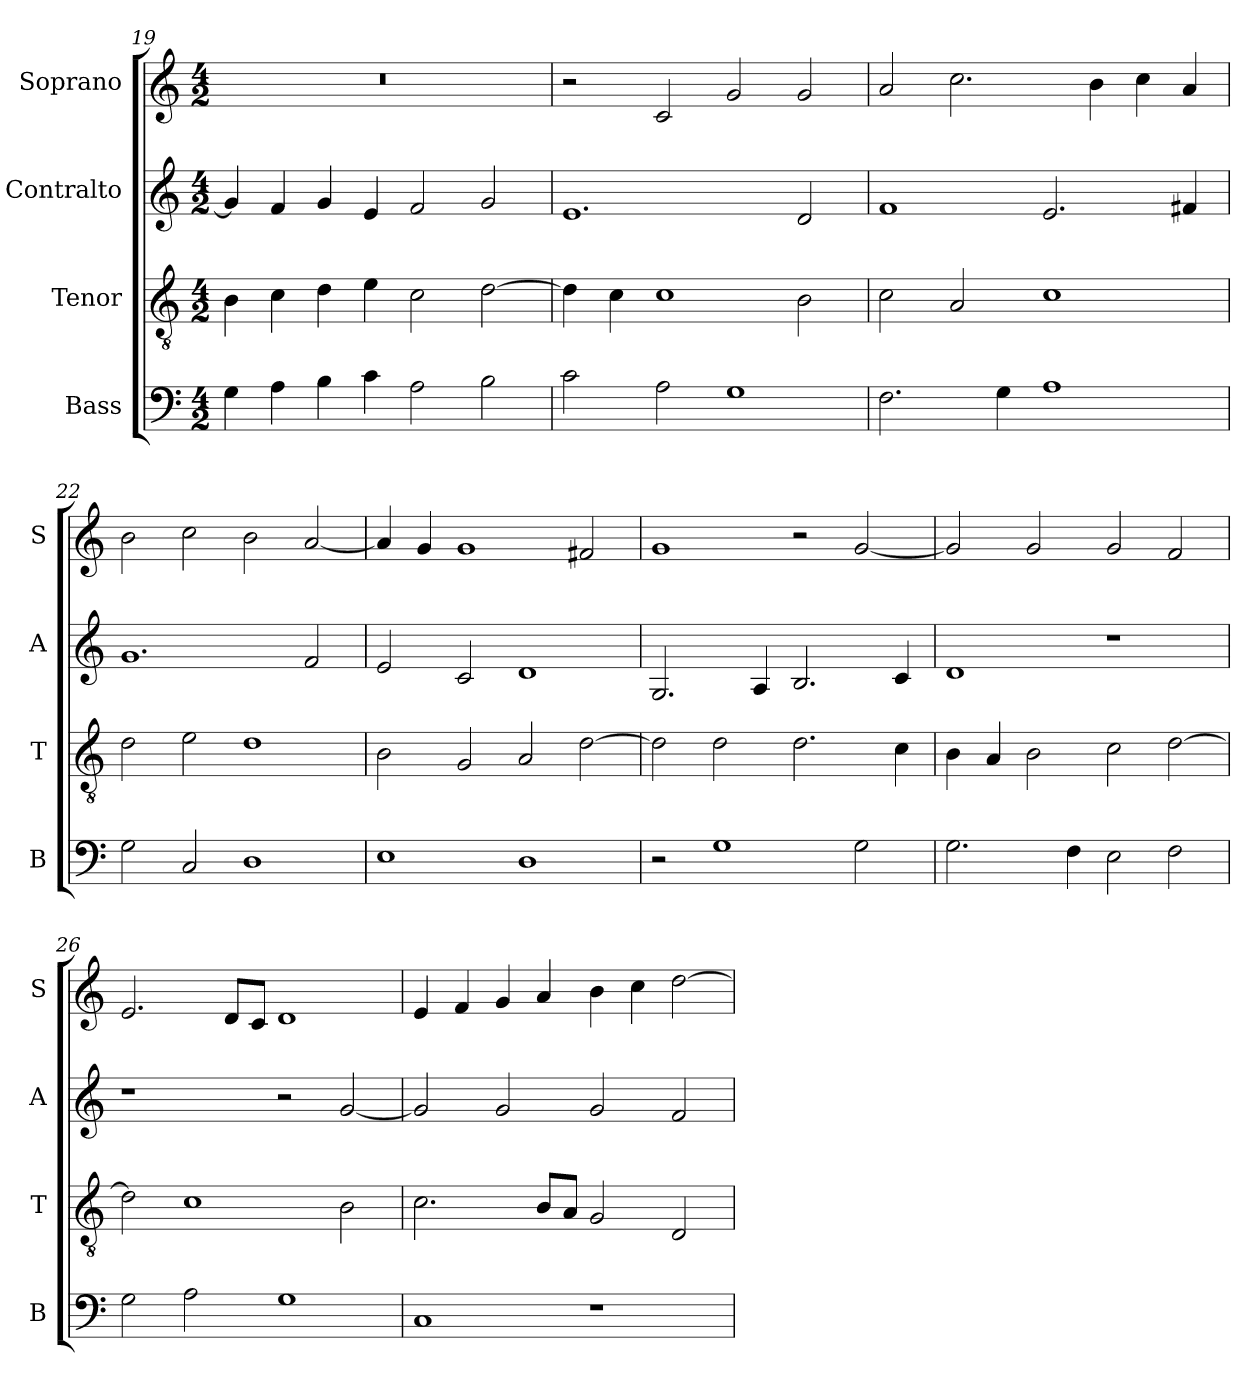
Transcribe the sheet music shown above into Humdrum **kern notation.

**kern	**kern	**kern	**kern
*part4	*part3	*part2	*part1
*staff4	*staff3	*staff2	*staff1
*I"Bass	*I"Tenor	*I"Contralto	*I"Soprano
*I'B	*I'T	*I'A	*I'S
*clefF4	*clefGv2	*clefG2	*clefG2
*k[]	*k[]	*k[]	*k[]
*C:ion	*C:ion	*C:ion	*C:ion
*M4/2	*M4/2	*M4/2	*M4/2
=19	=19	=19	=19
4G	4B	4g]	0r
4A	4c	4f	.
4B	4d	4g	.
4c	4e	4e	.
2A	2c	2f	.
2B	[2d	2g	.
=20	=20	=20	=20
2c	4d]	1.e	2r
.	4c	.	.
2A	1c	.	2c
1G	.	.	2g
.	2B	2d	2g
=21	=21	=21	=21
2.F	2c	1f	2a
.	2A	.	2.cc
4G	.	.	.
1A	1c	2.e	.
.	.	.	4b
.	.	.	4cc
.	.	4f#X	4a
=22	=22	=22	=22
2G	2d	1.g	2b
2C	2e	.	2cc
1D	1d	.	2b
.	.	2f	[2a
=23	=23	=23	=23
1E	2B	2e	4a]
.	.	.	4g
.	2G	2c	1g
1D	2A	1d	.
.	[2d	.	2f#X
=24	=24	=24	=24
2r	2d]	2.G	1g
1G	2d	.	.
.	.	4A	.
.	2.d	2.B	2r
2G	.	.	[2g
.	4c	4c	.
=25	=25	=25	=25
2.G	4B	1d	2g]
.	4A	.	.
.	2B	.	2g
4F	.	.	.
2E	2c	1r	2g
2F	[2d	.	2f
=26	=26	=26	=26
2G	2d]	1r	2.e
2A	1c	.	.
.	.	.	8d/L
.	.	.	8c/J
1G	.	2r	1d
.	2B	[2g	.
=27	=27	=27	=27
1C	2.c	2g]	4e
.	.	.	4f
.	.	2g	4g
.	8B/L	.	4a
.	8A/J	.	.
1r	2G	2g	4b
.	.	.	4cc
.	2D	2f	[2dd
=	=	=	=
*-	*-	*-	*-
